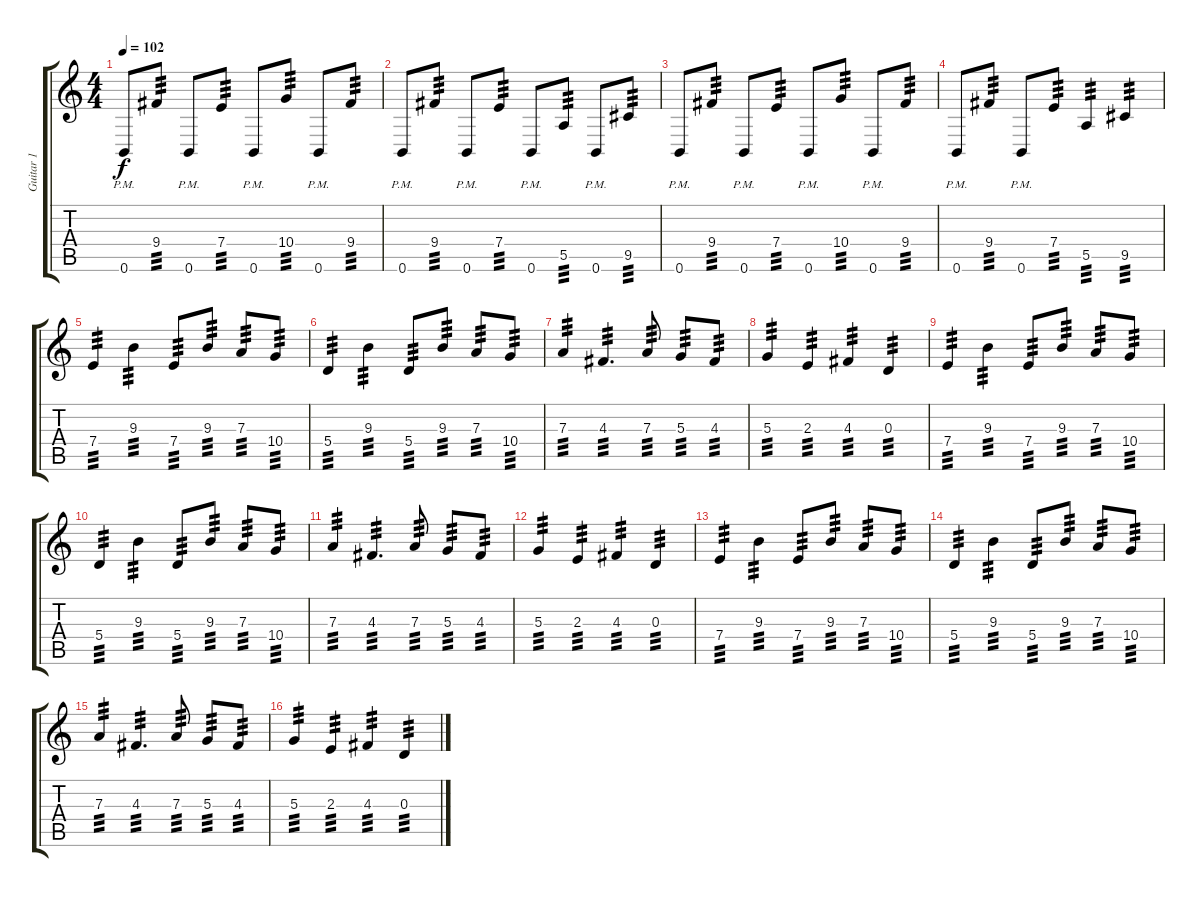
\track ("Guitar 1" "Guitar 1") {instrument distortionguitar}
\staff {score tabs}
\tuning (B3 Gb3 D3 A2 E2 B1) {hide}
\ts (4 4)
\tempo 102
\clef g2
\ks c
0.6{pm}.8{dy f} 9.4.8{tp 3} 0.6{pm}.8 7.4.8{tp 3} 0.6{pm}.8 10.4.8{tp 3} 0.6{pm}.8 9.4.8{tp 3} |
0.6{pm}.8 9.4.8{tp 3} 0.6{pm}.8 7.4.8{tp 3} 0.6{pm}.8 5.5.8{tp 3} 0.6{pm}.8 9.5.8{tp 3} |
0.6{pm}.8 9.4.8{tp 3} 0.6{pm}.8 7.4.8{tp 3} 0.6{pm}.8 10.4.8{tp 3} 0.6{pm}.8 9.4.8{tp 3} |
0.6{pm}.8 9.4.8{tp 3} 0.6{pm}.8 7.4.8{tp 3} 5.5.4{tp 3} 9.5.4{tp 3} |
7.4.4{tp 3} 9.3.4{tp 3} 7.4.8{tp 3} 9.3.8{tp 3} 7.3.8{tp 3} 10.4.8{tp 3} |
5.4.4{tp 3} 9.3.4{tp 3} 5.4.8{tp 3} 9.3.8{tp 3} 7.3.8{tp 3} 10.4.8{tp 3} |
7.3.4{tp 3} 4.3.4{d tp 3} 7.3.8{tp 3} 5.3.8{tp 3} 4.3.8{tp 3} |
5.3.4{tp 3} 2.3.4{tp 3} 4.3.4{tp 3} 0.3.4{tp 3} |
7.4.4{tp 3} 9.3.4{tp 3} 7.4.8{tp 3} 9.3.8{tp 3} 7.3.8{tp 3} 10.4.8{tp 3} |
5.4.4{tp 3} 9.3.4{tp 3} 5.4.8{tp 3} 9.3.8{tp 3} 7.3.8{tp 3} 10.4.8{tp 3} |
7.3.4{tp 3} 4.3.4{d tp 3} 7.3.8{tp 3} 5.3.8{tp 3} 4.3.8{tp 3} |
5.3.4{tp 3} 2.3.4{tp 3} 4.3.4{tp 3} 0.3.4{tp 3} |
7.4.4{tp 3} 9.3.4{tp 3} 7.4.8{tp 3} 9.3.8{tp 3} 7.3.8{tp 3} 10.4.8{tp 3} |
5.4.4{tp 3} 9.3.4{tp 3} 5.4.8{tp 3} 9.3.8{tp 3} 7.3.8{tp 3} 10.4.8{tp 3} |
7.3.4{tp 3} 4.3.4{d tp 3} 7.3.8{tp 3} 5.3.8{tp 3} 4.3.8{tp 3} |
5.3.4{tp 3} 2.3.4{tp 3} 4.3.4{tp 3} 0.3.4{tp 3}
